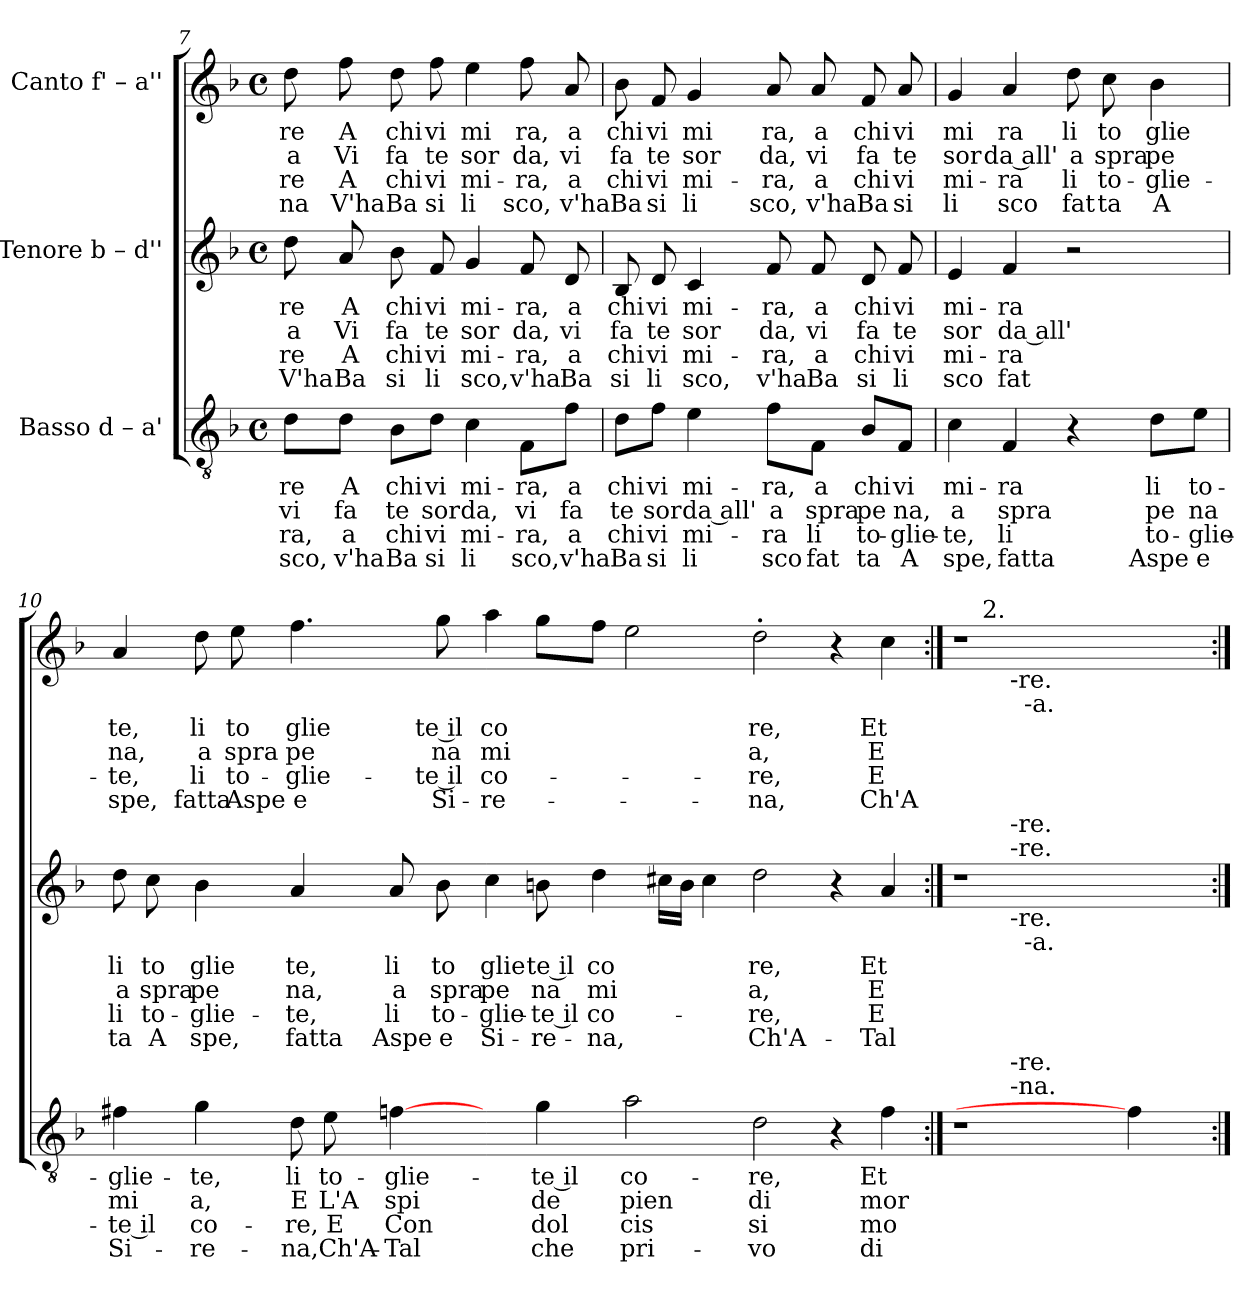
**kern	**text	**text	**text	**text	**kern	**text	**text	**text	**text	**kern	**text	**text	**text	**text
*part3	*part3	*part3	*part3	*part3	*part2	*part2	*part2	*part2	*part2	*part1	*part1	*part1	*part1	*part1
*staff3	*staff3	*staff3	*staff3	*staff3	*staff2	*staff2	*staff2	*staff2	*staff2	*staff1	*staff1	*staff1	*staff1	*staff1
*I"Basso d – a'	*	*	*	*	*I"Tenore b – d''	*	*	*	*	*I"Canto f' – a''	*	*	*	*
!!LO:LB:g=z
*clefGv2	*	*	*	*	*clefG2	*	*	*	*	*clefG2	*	*	*	*
*k[b-]	*	*	*	*	*k[b-]	*	*	*	*	*k[b-]	*	*	*	*
*F:	*	*	*	*	*F:	*	*	*	*	*F:	*	*	*	*
*M4/4	*	*	*	*	*M4/4	*	*	*	*	*M4/4	*	*	*	*
*met(c)	*	*	*	*	*met(c)	*	*	*	*	*met(c)	*	*	*	*
=7	=7	=7	=7	=7	=7	=7	=7	=7	=7	=7	=7	=7	=7	=7
!	!LO:LY:b	!LO:LY:b	!LO:LY:b	!LO:LY:b	!	!LO:LY:b	!LO:LY:b	!LO:LY:b	!LO:LY:b	!	!LO:LY:b	!LO:LY:b	!LO:LY:b	!LO:LY:b
8d\L	re	vi	-ra,	sco,	8dd\	-re	-a	re	V'ha	8dd\	re	-a	re	na
!	!LO:LY:b	!LO:LY:b	!LO:LY:b	!LO:LY:b	!	!LO:LY:b	!LO:LY:b	!LO:LY:b	!LO:LY:b	!	!LO:LY:b	!LO:LY:b	!LO:LY:b	!LO:LY:b
8d\J	A	fa	a	v'ha	8a/	A	Vi	A	Ba	8ff\	A	Vi	A	V'ha
!	!LO:LY:b	!LO:LY:b	!LO:LY:b	!LO:LY:b	!	!LO:LY:b	!LO:LY:b	!LO:LY:b	!LO:LY:b	!	!LO:LY:b	!LO:LY:b	!LO:LY:b	!LO:LY:b
8B-\L	chi	te	chi	Ba	8b-\	chi	fa	chi	si	8dd\	chi	fa	chi	Ba
!	!LO:LY:b	!LO:LY:b	!LO:LY:b	!LO:LY:b	!	!LO:LY:b	!LO:LY:b	!LO:LY:b	!LO:LY:b	!	!LO:LY:b	!LO:LY:b	!LO:LY:b	!LO:LY:b
8d\J	vi	sor	vi	si	8f/	vi	te	vi	li	8ff\	vi	te	vi	si
!	!LO:LY:b	!LO:LY:b	!LO:LY:b	!LO:LY:b	!	!LO:LY:b	!LO:LY:b	!LO:LY:b	!LO:LY:b	!	!LO:LY:b	!LO:LY:b	!LO:LY:b	!LO:LY:b
4c\	mi-	da,	mi-	li	4g/	mi-	sor	mi-	sco,	4ee\	mi	sor	mi-	li
!	!LO:LY:b	!LO:LY:b	!LO:LY:b	!LO:LY:b	!	!LO:LY:b	!LO:LY:b	!LO:LY:b	!LO:LY:b	!	!LO:LY:b	!LO:LY:b	!LO:LY:b	!LO:LY:b
8F\L	-ra,	vi	-ra,	sco,	8f/	-ra,	da,	-ra,	v'ha	8ff\	ra,	da,	-ra,	sco,
!	!LO:LY:b	!LO:LY:b	!LO:LY:b	!LO:LY:b	!	!LO:LY:b	!LO:LY:b	!LO:LY:b	!LO:LY:b	!	!LO:LY:b	!LO:LY:b	!LO:LY:b	!LO:LY:b
8f\J	a	fa	a	v'ha	8d/	a	vi	a	Ba	8a/	a	vi	a	v'ha
=8	=8	=8	=8	=8	=8	=8	=8	=8	=8	=8	=8	=8	=8	=8
!	!LO:LY:b	!LO:LY:b	!LO:LY:b	!LO:LY:b	!	!LO:LY:b	!LO:LY:b	!LO:LY:b	!LO:LY:b	!	!LO:LY:b	!LO:LY:b	!LO:LY:b	!LO:LY:b
8d\L	chi	te	chi	Ba	8B-/	chi	fa	chi	si	8b-\	chi	fa	chi	Ba
!	!LO:LY:b	!LO:LY:b	!LO:LY:b	!LO:LY:b	!	!LO:LY:b	!LO:LY:b	!LO:LY:b	!LO:LY:b	!	!LO:LY:b	!LO:LY:b	!LO:LY:b	!LO:LY:b
8f\J	vi	sor	vi	si	8d/	vi	te	vi	li	8f/	vi	te	vi	si
!	!LO:LY:b	!LO:LY:b	!LO:LY:b	!LO:LY:b	!	!LO:LY:b	!LO:LY:b	!LO:LY:b	!LO:LY:b	!	!LO:LY:b	!LO:LY:b	!LO:LY:b	!LO:LY:b
4e\	mi-	da all'	mi-	li	4c/	mi-	sor	mi-	sco,	4g/	mi	sor	mi-	li
!	!LO:LY:b	!LO:LY:b	!LO:LY:b	!LO:LY:b	!	!LO:LY:b	!LO:LY:b	!LO:LY:b	!LO:LY:b	!	!LO:LY:b	!LO:LY:b	!LO:LY:b	!LO:LY:b
8f\L	-ra,	a	-ra	sco	8f/	-ra,	da,	-ra,	v'ha	8a/	ra,	da,	-ra,	sco,
!	!LO:LY:b	!LO:LY:b	!LO:LY:b	!LO:LY:b	!	!LO:LY:b	!LO:LY:b	!LO:LY:b	!LO:LY:b	!	!LO:LY:b	!LO:LY:b	!LO:LY:b	!LO:LY:b
8F\J	a	spra	li	fat	8f/	a	vi	a	Ba	8a/	a	vi	a	v'ha
!	!LO:LY:b	!LO:LY:b	!LO:LY:b	!LO:LY:b	!	!LO:LY:b	!LO:LY:b	!LO:LY:b	!LO:LY:b	!	!LO:LY:b	!LO:LY:b	!LO:LY:b	!LO:LY:b
8B-/L	chi	pe	to-	ta	8d/	chi	fa	chi	si	8f/	chi	fa	chi	Ba
!	!LO:LY:b	!LO:LY:b	!LO:LY:b	!LO:LY:b	!	!LO:LY:b	!LO:LY:b	!LO:LY:b	!LO:LY:b	!	!LO:LY:b	!LO:LY:b	!LO:LY:b	!LO:LY:b
8F/J	vi	na,	-glie-	A	8f/	vi	te	vi	li	8a/	vi	te	vi	si
=9	=9	=9	=9	=9	=9	=9	=9	=9	=9	=9	=9	=9	=9	=9
!	!LO:LY:b	!LO:LY:b	!LO:LY:b	!LO:LY:b	!	!LO:LY:b	!LO:LY:b	!LO:LY:b	!LO:LY:b	!	!LO:LY:b	!LO:LY:b	!LO:LY:b	!LO:LY:b
4c\	mi-	a	-te,	spe,	4e/	mi-	sor	mi-	sco	4g/	mi	sor	mi-	li
!	!LO:LY:b	!LO:LY:b	!LO:LY:b	!LO:LY:b	!	!LO:LY:b	!LO:LY:b	!LO:LY:b	!LO:LY:b	!	!LO:LY:b	!LO:LY:b	!LO:LY:b	!LO:LY:b
4F/	-ra	spra	li	fatta	4f/	-ra	da all'	-ra	fat	4a/	ra	da all'	-ra	sco
!	!	!	!	!	!	!	!	!	!	!	!LO:LY:b	!LO:LY:b	!LO:LY:b	!LO:LY:b
4r	.	.	.	.	2r	.	.	.	.	8dd\	li	a	li	fat
!	!	!	!	!	!	!	!	!	!	!	!LO:LY:b	!LO:LY:b	!LO:LY:b	!LO:LY:b
.	.	.	.	.	.	.	.	.	.	8cc\	to	spra	to-	ta
!	!LO:LY:b	!LO:LY:b	!LO:LY:b	!LO:LY:b	!	!	!	!	!	!	!LO:LY:b	!LO:LY:b	!LO:LY:b	!LO:LY:b
8d\L	li	pe	to-	Aspe	.	.	.	.	.	4b-\	glie	pe	-glie-	A
!	!LO:LY:b	!LO:LY:b	!LO:LY:b	!LO:LY:b	!	!	!	!	!	!	!	!	!	!
8e\J	to-	na	-glie-	e	.	.	.	.	.	.	.	.	.	.
!!LO:LB:g=z
=10	=10	=10	=10	=10	=10	=10	=10	=10	=10	=10	=10	=10	=10	=10
!	!LO:LY:b	!LO:LY:b	!LO:LY:b	!LO:LY:b	!	!LO:LY:b	!LO:LY:b	!LO:LY:b	!LO:LY:b	!	!LO:LY:b	!LO:LY:b	!LO:LY:b	!LO:LY:b
4f#X\	-glie-	mi	-te il	Si-	8dd\	li	a	li	ta	4a/	te,	na,	-te,	spe,
!	!	!	!	!	!	!LO:LY:b	!LO:LY:b	!LO:LY:b	!LO:LY:b	!	!	!	!	!
.	.	.	.	.	8cc\	to	spra	to-	A	.	.	.	.	.
!	!LO:LY:b	!LO:LY:b	!LO:LY:b	!LO:LY:b	!	!LO:LY:b	!LO:LY:b	!LO:LY:b	!LO:LY:b	!	!LO:LY:b	!LO:LY:b	!LO:LY:b	!LO:LY:b
4g\	-te,	a,	co-	-re-	4b-\	glie	pe	-glie-	spe,	8dd\	li	a	li	fatta
!	!	!	!	!	!	!	!	!	!	!	!LO:LY:b	!LO:LY:b	!LO:LY:b	!LO:LY:b
.	.	.	.	.	.	.	.	.	.	8ee\	to	spra	to-	Aspe
!	!LO:LY:b	!LO:LY:b	!LO:LY:b	!LO:LY:b	!	!LO:LY:b	!LO:LY:b	!LO:LY:b	!LO:LY:b	!	!LO:LY:b	!LO:LY:b	!LO:LY:b	!LO:LY:b
8d\	li	E	-re,	-na,	4a/	te,	na,	-te,	fatta	4.ff\	glie	pe	-glie-	e
!	!LO:LY:b	!LO:LY:b	!LO:LY:b	!LO:LY:b	!	!	!	!	!	!	!	!	!	!
8e\	to-	L'A	E	Ch'A-	.	.	.	.	.	.	.	.	.	.
!	!LO:LY:b	!LO:LY:b	!LO:LY:b	!LO:LY:b	!	!LO:LY:b	!LO:LY:b	!LO:LY:b	!LO:LY:b	!	!	!	!	!
[4fn\	-glie-	spi	Con	-Tal	8a/	li	a	li	Aspe	.	.	.	.	.
!	!	!	!	!	!	!LO:LY:b	!LO:LY:b	!LO:LY:b	!LO:LY:b	!	!LO:LY:b:rj	!LO:LY:b:rj	!LO:LY:b:rj	!LO:LY:b:rj
.	.	.	.	.	8b-\	to	spra	to-	e	8gg\	te il	na	-te il	Si-
!	!	!	!	!	!	!LO:LY:b	!LO:LY:b	!LO:LY:b	!LO:LY:b	!	!LO:LY:b	!LO:LY:b	!LO:LY:b	!LO:LY:b
4ryy	.	.	.	.	4cc\	glie	pe	-glie-	Si-	4aa\	co	mi	co-	-re-
!	!LO:LY:b:rj	!LO:LY:b:rj	!LO:LY:b:rj	!LO:LY:b:rj	!	!LO:LY:b:rj	!LO:LY:b:rj	!LO:LY:b:rj	!LO:LY:b:rj	!	!	!	!	!
4g\	-te il	de	dol	che	8bn\	te il	na	-te il	-re-	8gg\L	.	.	.	.
!	!	!	!	!	!	!LO:LY:b	!LO:LY:b	!LO:LY:b	!LO:LY:b	!	!	!	!	!
.	.	.	.	.	4dd\	co	mi	co-	-na,	8ff\J	.	.	.	.
!	!LO:LY:b	!LO:LY:b	!LO:LY:b	!LO:LY:b	!	!	!	!	!	!	!	!	!	!
2a\	co-	pien	cis	pri-	.	.	.	.	.	2ee\	.	.	.	.
.	.	.	.	.	16cc#X\LL	.	.	.	.	.	.	.	.	.
.	.	.	.	.	16b\JJ	.	.	.	.	.	.	.	.	.
.	.	.	.	.	4cc#\	.	.	.	.	.	.	.	.	.
!	!LO:LY:b	!LO:LY:b	!LO:LY:b	!LO:LY:b	!	!LO:LY:b	!LO:LY:b	!LO:LY:b	!LO:LY:b	!	!LO:LY:b	!LO:LY:b	!LO:LY:b	!LO:LY:b
2d\	-re,	di	si	-vo	2dd\	re,	a,	-re,	Ch'A-	2dd>'>\	re,	a,	-re,	-na,
4r	.	.	.	.	4r	.	.	.	.	4r	.	.	.	.
!	!LO:LY:b	!LO:LY:b	!LO:LY:b	!LO:LY:b	!	!LO:LY:b	!LO:LY:b	!LO:LY:b	!LO:LY:b	!	!LO:LY:b	!LO:LY:b	!LO:LY:b	!LO:LY:b
4f\	Et	mor	mo	di	4a/	Et	E	E	-Tal	4cc\	Et	E	E	Ch'A-
=11:|!	=11:|!	=11:|!	=11:|!	=11:|!	=11:|!	=11:|!	=11:|!	=11:|!	=11:|!	=11:|!	=11:|!	=11:|!	=11:|!	=11:|!
*^	*	*	*	*	*^	*	*	*	*	*^	*	*	*	*
*	*	*	*	*	*	*	*^	*	*	*	*	*	*^	*	*	*	*
*	*	*	*	*	*	*	*	*	*	*	*	*	*	*	*^	*	*	*	*
1r	8ryy	.	.	.	.	1r	8ryy	8.ryy	.	.	.	.	1r	16.ryy	8ryy	8.ryy	.	.	.	.
!	!	!	!	!	!	!	!	!	!	!	!	!	!	!LO:TX:a:t=2.	!	!	!	!	!	!
.	.	.	.	.	.	.	.	.	.	.	.	.	.	1ryy	.	.	.	.	.	.
.	32ryy	.	.	.	.	.	32ryy	.	.	.	.	.	.	.	32ryy	.	.	.	.	.
!	!	!	!	!	!	!	!	!	!	!	!	!	!	!	!LO:TX:b:t=-re.	!	!	!	!	!
!	!	!	!	!	!	!	!LO:TX:a:t=-re.	!	!	!	!	!	!	!	!	!	!	!	!	!
!	!	!	!	!	!	!	!LO:TX:a:t=-re.	!	!	!	!	!	!	!	!	!	!	!	!	!
!	!	!	!	!	!	!	!LO:TX:b:t=-re.	!	!	!	!	!	!	!	!	!	!	!	!	!
!	!LO:TX:a:t=-na.	!	!	!	!	!	!	!	!	!	!	!	!	!	!	!	!	!	!	!
!	!LO:TX:a:t=-re.	!	!	!	!	!	!	!	!	!	!	!	!	!	!	!	!	!	!	!
.	1ryy	.	.	.	.	.	1ryy	.	.	.	.	.	.	.	1ryy	.	.	.	.	.
!	!	!	!	!	!	!	!	!	!	!	!	!	!	!	!	!LO:TX:b:t=-a.	!	!	!	!
!	!	!	!	!	!	!	!	!LO:TX:b:t=-a.	!	!	!	!	!	!	!	!	!	!	!	!
.	.	.	.	.	.	.	.	1ryy	.	.	.	.	.	.	.	1ryy	.	.	.	.
4f\]	.	.	.	.	.	4ryy	.	.	.	.	.	.	4ryy	.	.	.	.	.	.	.
.	.	.	.	.	.	.	.	.	.	.	.	.	.	8ryy	.	.	.	.	.	.
.	16.ryy	.	.	.	.	.	16.ryy	.	.	.	.	.	.	.	16.ryy	.	.	.	.	.
.	.	.	.	.	.	.	.	16ryy	.	.	.	.	.	.	.	16ryy	.	.	.	.
.	.	.	.	.	.	.	.	.	.	.	.	.	.	32ryy	.	.	.	.	.	.
*v	*v	*	*	*	*	*	*	*	*	*	*	*	*v	*v	*v	*v	*	*	*	*
*	*	*	*	*	*v	*v	*v	*	*	*	*	*	*	*	*	*
=:|!	=:|!	=:|!	=:|!	=:|!	=:|!	=:|!	=:|!	=:|!	=:|!	=:|!	=:|!	=:|!	=:|!	=:|!
*-	*-	*-	*-	*-	*-	*-	*-	*-	*-	*-	*-	*-	*-	*-
